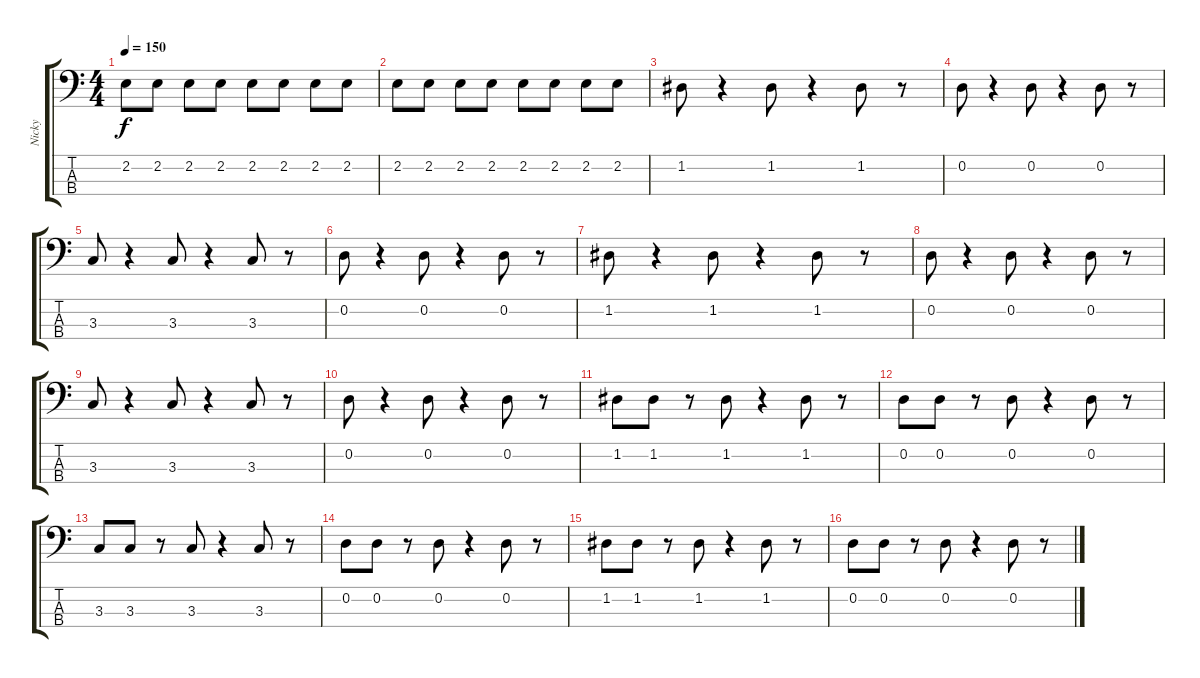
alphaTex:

\track ("Nicky" "Nicky") {instrument electricbassfinger}
\staff {score tabs}
\tuning (G2 D2 A1 E1) {hide}
\ts (4 4)
\tempo 150
\clef f4
\ks c
2.2.8{dy f} 2.2.8 2.2.8 2.2.8 2.2.8 2.2.8 2.2.8 2.2.8 |
2.2.8 2.2.8 2.2.8 2.2.8 2.2.8 2.2.8 2.2.8 2.2.8 |
1.2.8 r.4 1.2.8 r.4 1.2.8 r.8 |
0.2.8 r.4 0.2.8 r.4 0.2.8 r.8 |
3.3.8 r.4 3.3.8 r.4 3.3.8 r.8 |
0.2.8 r.4 0.2.8 r.4 0.2.8 r.8 |
1.2.8 r.4 1.2.8 r.4 1.2.8 r.8 |
0.2.8 r.4 0.2.8 r.4 0.2.8 r.8 |
3.3.8 r.4 3.3.8 r.4 3.3.8 r.8 |
0.2.8 r.4 0.2.8 r.4 0.2.8 r.8 |
1.2.8 1.2.8 r.8 1.2.8 r.4 1.2.8 r.8 |
0.2.8 0.2.8 r.8 0.2.8 r.4 0.2.8 r.8 |
3.3.8 3.3.8 r.8 3.3.8 r.4 3.3.8 r.8 |
0.2.8 0.2.8 r.8 0.2.8 r.4 0.2.8 r.8 |
1.2.8 1.2.8 r.8 1.2.8 r.4 1.2.8 r.8 |
0.2.8 0.2.8 r.8 0.2.8 r.4 0.2.8 r.8
